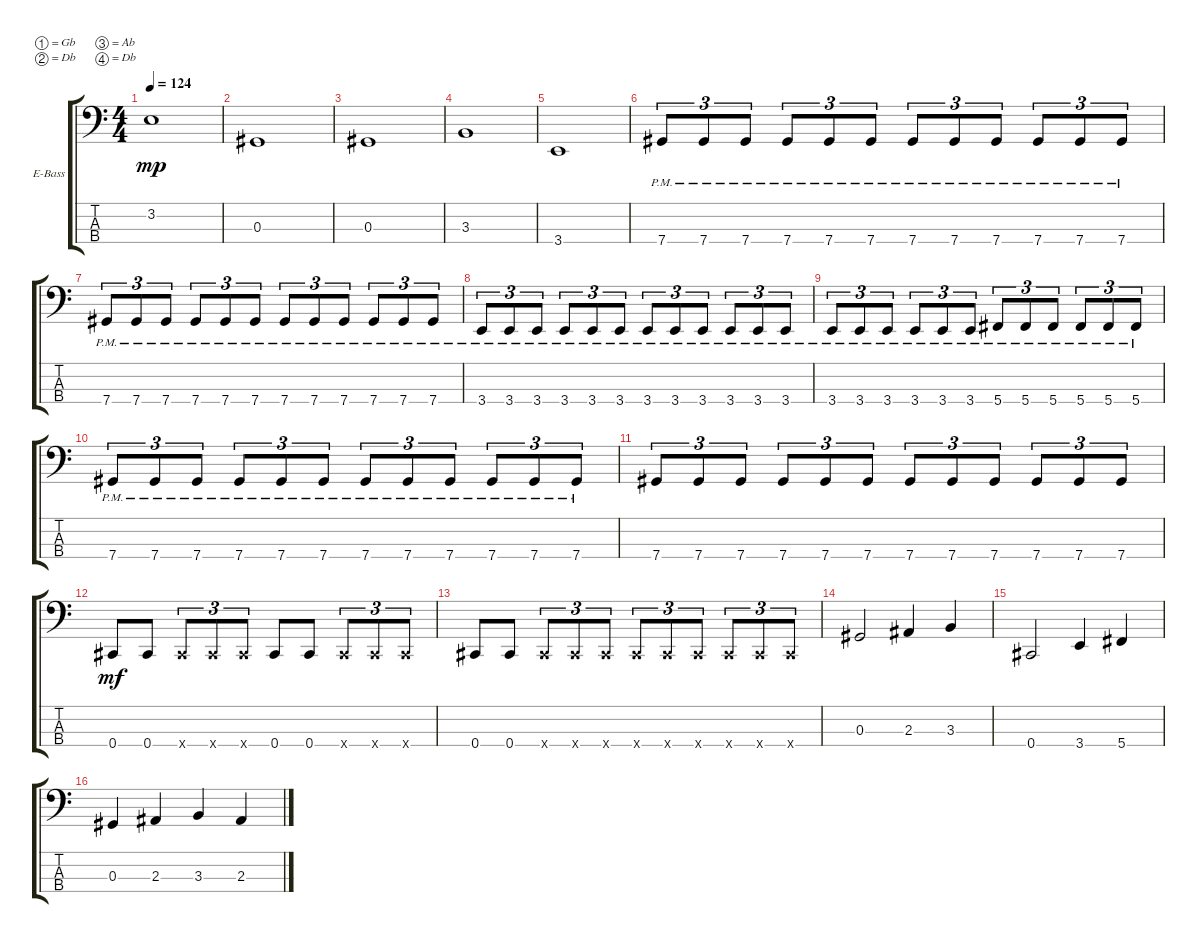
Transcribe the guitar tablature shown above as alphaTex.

\defaultSystemsLayout 4
\bracketExtendMode groupsimilarinstruments
\firstSystemTrackNameOrientation horizontal
\otherSystemsTrackNameOrientation horizontal
\track ("Electric Bass" "E-Bass") {instrument electricbassfinger}
\staff {score tabs}
\tuning (Gb2 Db2 Ab1 Db1)
\ts (4 4)
\tempo 124
\clef f4
\scale
0.25
\ks c
3.2.1{dy mp} |
\scale
0.25 0.3.1 |
\scale
0.25 0.3.1 |
\scale
0.25 3.3.1 |
\scale
0.0814419 3.4.1 |
\scale
0.307076 7.4{pm}.8{tu (3 2)} 7.4{pm}.8{tu (3 2)} 7.4{pm}.8{tu (3 2)} 7.4{pm}.8{tu (3 2)} 7.4{pm}.8{tu (3 2)} 7.4{pm}.8{tu (3 2)} 7.4{pm}.8{tu (3 2)} 7.4{pm}.8{tu (3 2)} 7.4{pm}.8{tu (3 2)} 7.4{pm}.8{tu (3 2)} 7.4{pm}.8{tu (3 2)} 7.4{pm}.8{tu (3 2)} |
\scale
0.307076 7.4{pm}.8{tu (3 2)} 7.4{pm}.8{tu (3 2)} 7.4{pm}.8{tu (3 2)} 7.4{pm}.8{tu (3 2)} 7.4{pm}.8{tu (3 2)} 7.4{pm}.8{tu (3 2)} 7.4{pm}.8{tu (3 2)} 7.4{pm}.8{tu (3 2)} 7.4{pm}.8{tu (3 2)} 7.4{pm}.8{tu (3 2)} 7.4{pm}.8{tu (3 2)} 7.4{pm}.8{tu (3 2)} |
\scale
0.304406 3.4{pm}.8{tu (3 2)} 3.4{pm}.8{tu (3 2)} 3.4{pm}.8{tu (3 2)} 3.4{pm}.8{tu (3 2)} 3.4{pm}.8{tu (3 2)} 3.4{pm}.8{tu (3 2)} 3.4{pm}.8{tu (3 2)} 3.4{pm}.8{tu (3 2)} 3.4{pm}.8{tu (3 2)} 3.4{pm}.8{tu (3 2)} 3.4{pm}.8{tu (3 2)} 3.4{pm}.8{tu (3 2)} |
\scale
0.271939 3.4{pm}.8{tu (3 2)} 3.4{pm}.8{tu (3 2)} 3.4{pm}.8{tu (3 2)} 3.4{pm}.8{tu (3 2)} 3.4{pm}.8{tu (3 2)} 3.4{pm}.8{tu (3 2)} 5.4{pm}.8{tu (3 2)} 5.4{pm}.8{tu (3 2)} 5.4{pm}.8{tu (3 2)} 5.4{pm}.8{tu (3 2)} 5.4{pm}.8{tu (3 2)} 5.4{pm}.8{tu (3 2)} |
\scale
0.249187 7.4{pm}.8{tu (3 2)} 7.4{pm}.8{tu (3 2)} 7.4{pm}.8{tu (3 2)} 7.4{pm}.8{tu (3 2)} 7.4{pm}.8{tu (3 2)} 7.4{pm}.8{tu (3 2)} 7.4{pm}.8{tu (3 2)} 7.4{pm}.8{tu (3 2)} 7.4{pm}.8{tu (3 2)} 7.4{pm}.8{tu (3 2)} 7.4{pm}.8{tu (3 2)} 7.4{pm}.8{tu (3 2)} |
\scale
0.249187 7.4.8{tu (3 2)} 7.4.8{tu (3 2)} 7.4.8{tu (3 2)} 7.4.8{tu (3 2)} 7.4.8{tu (3 2)} 7.4.8{tu (3 2)} 7.4.8{tu (3 2)} 7.4.8{tu (3 2)} 7.4.8{tu (3 2)} 7.4.8{tu (3 2)} 7.4.8{tu (3 2)} 7.4.8{tu (3 2)} |
\scale
0.229686 0.4.8{dy mf} 0.4.8 0.4{x}.8{tu (3 2)} 0.4{x}.8{tu (3 2)} 0.4{x}.8{tu (3 2)} 0.4.8 0.4.8 0.4{x}.8{tu (3 2)} 0.4{x}.8{tu (3 2)} 0.4{x}.8{tu (3 2)} |
\scale
0.395349 0.4.8 0.4.8 0.4{x}.8{tu (3 2)} 0.4{x}.8{tu (3 2)} 0.4{x}.8{tu (3 2)} 0.4{x}.8{tu (3 2)} 0.4{x}.8{tu (3 2)} 0.4{x}.8{tu (3 2)} 0.4{x}.8{tu (3 2)} 0.4{x}.8{tu (3 2)} 0.4{x}.8{tu (3 2)} |
\scale
0.193202 0.3.2 2.3.4 3.3.4 |
\scale
0.193202 0.4.2 3.4.4 5.4.4 |
\scale
0.218247 0.3.4 2.3.4 3.3.4 2.3.4
